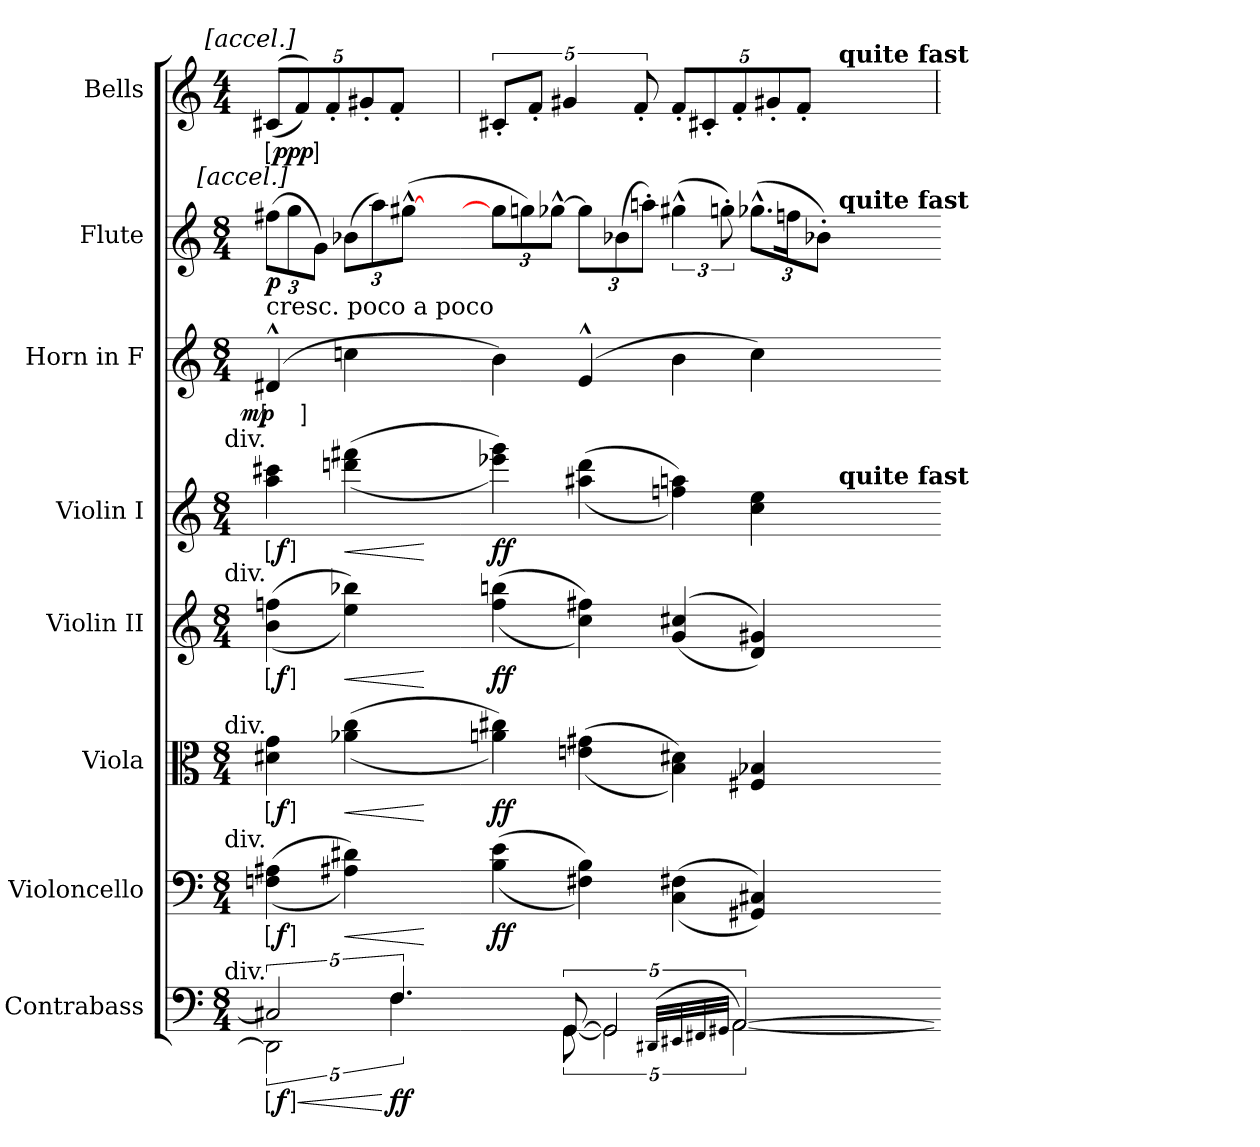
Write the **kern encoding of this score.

**kern	**dynam	**kern	**dynam	**kern	**dynam	**kern	**dynam	**kern	**dynam	**kern	**dynam	**kern	**dynam	**kern	**dynam
*part8	*part8	*part7	*part7	*part6	*part6	*part5	*part5	*part4	*part4	*part3	*part3	*part2	*part2	*part1	*part1
*staff8	*staff8	*staff7	*staff7	*staff6	*staff6	*staff5	*staff5	*staff4	*staff4	*staff3	*staff3	*staff2	*staff2	*staff1	*staff1
*I"Contrabass	*	*I"Violoncello	*	*I"Viola	*	*I"Violin II	*	*I"Violin I	*	*I"Horn in F	*	*I"Flute	*	*I"Bells	*
*I'Cb.	*	*I'Vc.	*	*I'Vla.	*	*I'Vln. II	*	*I'Vln. I	*	*I'Hn.	*	*I'Fl.	*	*	*
*clefF4	*	*clefF4	*	*clefC3	*	*clefG2	*	*clefG2	*	*clefG2	*	*clefG2	*	*clefG2	*
*ITrd7c12	*	*	*	*	*	*	*	*	*	*ITrd4c7	*	*	*	*	*
*k[]	*	*k[]	*	*k[]	*	*k[]	*	*k[]	*	*k[b-]	*	*k[]	*	*k[]	*
*M8/4	*	*M8/4	*	*M8/4	*	*M8/4	*	*M8/4	*	*M8/4	*	*M8/4	*	*M4/4	*
=	=	=	=	=	=	=	=	=	=	=	=	=	=	=	=
*^	*	*	*	*	*	*	*	*	*	*	*	*	*	*	*
!	!	!	!	!	!	!	!	!	!	!	!LO:TX:t=cresc. poco a poco	!	!	!	!	!
!	!	!	!	!	!	!	!	!	!LO:TX:a:rj:t=div.	!	!	!	!	!	!	!
!	!	!	!	!	!	!	!LO:TX:a:rj:t=div.	!	!	!	!	!	!	!	!	!
!	!	!	!	!	!LO:TX:a:rj:t=div.	!	!	!	!	!	!	!	!	!	!	!
!	!	!	!LO:TX:a:rj:t=div.	!	!	!	!	!	!	!	!	!	!	!	!	!
!LO:TX:a:rj:t=div.	!	!	!	!	!	!	!	!	!	!	!	!	!	!	!	!
!	!	!LO:HP:b	!	!	!	!	!	!	!	!	!	!	!	!	!	!
!	!	!LO:DY:n=1:ed=brack	!	!LO:DY:ed=brack	!	!LO:DY:ed=brack	!	!LO:DY:ed=brack	!	!LO:DY:ed=brack	!	!LO:DY:rj:ed=brack	!	!	!	!LO:DY:ed=brack
5%2CC#X]	5%2DDDn]	< f	(<(>4Fn 4A#X	f	4d#X 4g	f	(<(>4b 4ffn	f	4aa 4ccc#X	f	(4G#X^^	mp	(12ff#XL	p	(<(>10c#XL	ppp
!	!	!	!	!	!	!	!	!	!	!	!	!	!LO:TX:a:i:rj:t=[accel.]	!	!	!
.	.	.	.	.	.	.	.	.	.	.	.	.	12gg	.	.	.
!	!	!	!	!	!	!	!	!	!	!	!	!	!	!	!LO:TX:a:i:rj:t=[accel.]	!
.	.	.	.	.	.	.	.	.	.	.	.	.	.	.	10f))	.
.	.	.	.	.	.	.	.	.	.	.	.	.	12gJ)	.	.	.
.	.	.	.	.	.	.	.	.	.	.	.	.	.	.	10f'	.
!	!	!	!	!LO:HP:b	!	!LO:HP:b	!	!LO:HP:b	!	!LO:HP:b	!	!	!	!	!	!
.	.	.	4A#X 4d#X))	<	(<(>4a-X 4cc	<	4ee 4bb-X))	<	(<(>4dddn 4fff#X	<	4fn	.	(12b-XL	.	.	.
.	.	.	.	.	.	.	.	.	.	.	.	.	.	.	10g#X'	.
.	.	.	.	.	.	.	.	.	.	.	.	.	12aa)	.	.	.
5.FF	5.FF	[ ff	.	.	.	.	.	.	.	.	.	.	.	.	10f'J	.
.	.	.	.	.	.	.	.	.	.	.	.	.	([12gg#X^^J	.	.	.
.	.	.	5ryy	[	5ryy	[	5ryy	[	5ryy	[	5ryy	.	5ryy	.	5ryy	.
=-	=-	=	=-	=	=-	=	=-	=	=-	=	=-	=	=-	=	=	=
5ryy	5ryy	.	(<(>4B 4e	ff	4an 4cc#X))	ff	(<(>4ff 4bbn	ff	4eee-X 4ggg))	ff	4e)	.	12gg#L]	.	10c#X'L	.
.	.	.	.	.	.	.	.	.	.	.	.	.	12ggn)	.	.	.
.	.	.	.	.	.	.	.	.	.	.	.	.	.	.	10f'J	.
.	.	.	.	.	.	.	.	.	.	.	.	.	[12gg-X^^J	.	.	.
[10GGG	[10GGG	.	.	.	.	.	.	.	.	.	.	.	.	.	5g#X	.
.	.	.	4F#X 4B))	.	(<(>4en 4g#X	.	4cc 4ff#X))	.	(<(>4aa#X 4ddd	.	(4A^^	.	12gg-L]	.	.	.
5%2GGG]	5%2GGG]	.	.	.	.	.	.	.	.	.	.	.	.	.	.	.
.	.	.	.	.	.	.	.	.	.	.	.	.	(12b-X	.	.	.
.	.	.	.	.	.	.	.	.	.	.	.	.	.	.	10f'	.
.	.	.	.	.	.	.	.	.	.	.	.	.	12aan'J)	.	.	.
.	.	.	(<(>4C 4F#X	.	4B 4d#X))	.	(<(>4g 4cc#X	.	4ffn 4aan))	.	4e	.	(6gg#X^^	.	10f'L	.
.	.	.	.	.	.	.	.	.	.	.	.	.	.	.	10c#X'	.
.	.	.	.	.	.	.	.	.	.	.	.	.	12ggn')	.	.	.
(<32qqDDD#X/LLL	.	.	.	.	.	.	.	.	.	.	.	.	.	.	.	.
32qqEEE#X/	.	.	.	.	.	.	.	.	.	.	.	.	.	.	.	.
32qqFFF#X/	.	.	.	.	.	.	.	.	.	.	.	.	.	.	.	.
32qqGGG#X/JJJ	.	.	.	.	.	.	.	.	.	.	.	.	.	.	.	.
[5%2AAA)	[5%2AAA	.	.	.	.	.	.	.	.	.	.	.	.	.	10f'	.
.	.	.	4GG#X 4C#X))	.	4F#X 4B-X	.	4d 4g#X))	.	4cc 4ee	.	4f)	.	(12.gg-X^^L	.	.	.
.	.	.	.	.	.	.	.	.	.	.	.	.	.	.	10g#X'	.
.	.	.	.	.	.	.	.	.	.	.	.	.	24ffnK	.	.	.
.	.	.	.	.	.	.	.	.	.	.	.	.	.	.	10f'J	.
.	.	.	.	.	.	.	.	.	.	.	.	.	12b-X'J)	.	.	.
!	!	!	!	!	!	!	!	!	!	!	!	!	!	!	!LO:TX:a:B:t=quite fast	!
!	!	!	!	!	!	!	!	!	!	!	!	!	!LO:TX:a:B:t=quite fast	!	!	!
!	!	!	!	!	!	!	!	!	!LO:TX:a:B:t=quite fast	!	!	!	!	!	!	!
.	.	.	10ryy	.	10ryy	.	10ryy	.	10ryy	.	10ryy	.	10ryy	.	10ryy	.
*v	*v	*	*	*	*	*	*	*	*	*	*	*	*	*	*	*
=-	=	=-	=	=-	=	=-	=	=-	=	=-	=	=-	=	=	=
*-	*-	*-	*-	*-	*-	*-	*-	*-	*-	*-	*-	*-	*-	*-	*-
